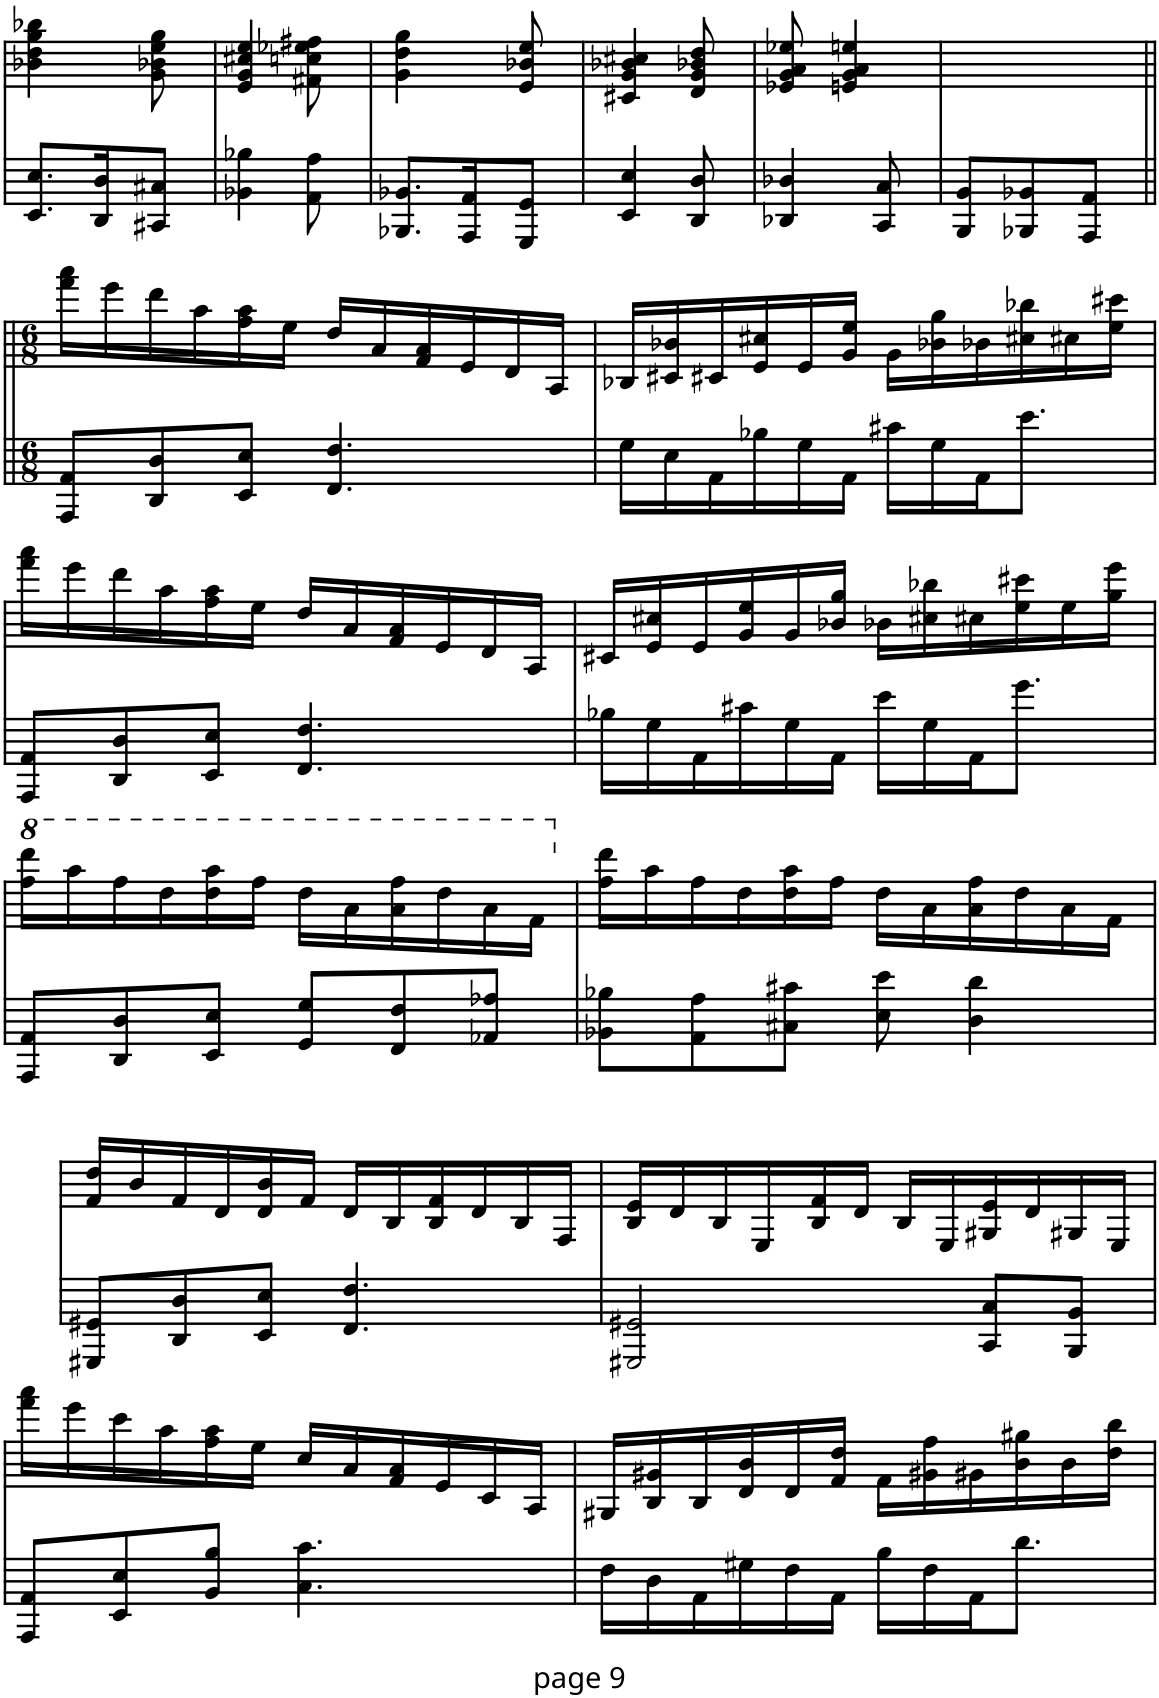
**kern	**kern
*part1	*part1
*staff2	*staff1
*I"Piano	*
*I'Pno.	*
!!LO:PB:g=z
*clefF4	*clefG2
*k[]	*k[]
*M3/8	*M3/8
=237	=237
8.EE/ 8.E/L	4b-X\ 4dd\ 4gg\ 4bb-X\
16DD/ 16D/K	.
8CC#X/ 8C#X/J	8g\ 8b-X\ 8ee\ 8gg\
=238	=238
4BB-X\ 4B-X\	4e/ 4g/ 4cc#X/ 4ee/
8AA\ 8A\	8f#X\ 8ccn\ 8ee-X\ 8ff#X\
=239	=239
8.BBB-X/ 8.BB-X/L	4g\ 4dd\ 4gg\
16AAA/ 16AA/K	.
8GGG/ 8GG/J	8e/ 8b-X/ 8ee/
=240	=240
4EE/ 4E/	4c#X/ 4g/ 4b-X/ 4cc#X/
8DD/ 8D/	8d/ 8g/ 8b-X/ 8dd/
=241	=241
4DD-X/ 4D-X/	8e-X/ 8g/ 8a/ 8ee-X/
.	4en/ 4g/ 4a/ 4een/
8CC/ 8C/	.
=242	=242
8BBB/ 8BB/L	4.ryy
8BBB-X/ 8BB-X/	.
8AAA/ 8AA/J	.
!!LO:LB:g=z
=243||	=243||
*M6/8	*M6/8
8AAA/ 8AA/L	16fff\ 16aaa\LL
.	16eee\
8DD/ 8D/	16ddd\
.	16aa\
8EE/ 8E/J	16ff\ 16aa\
.	16ee\JJ
4.FF/ 4.F/	16dd/LL
.	16a/
.	16f/ 16a/
.	16e/
.	16d/
.	16A/JJ
=244	=244
16G\LL	16B-X/LL
16E\	16c#X/ 16b-X/
16AA\	16c#X/
16B-X\	16e/ 16cc#X/
16G\	16e/
16AA\JJ	16g/ 16ee/JJ
16c#X\LL	16g\LL
16G\	16b-X\ 16gg\
16AA\J	16b-X\
8.e\J	16cc#X\ 16bb-X\
.	16cc#X\
.	16ee\ 16ccc#X\JJ
!!LO:LB:g=z
=245	=245
8AAA/ 8AA/L	16fff\ 16aaa\LL
.	16eee\
8DD/ 8D/	16ddd\
.	16aa\
8EE/ 8E/J	16ff\ 16aa\
.	16ee\JJ
4.FF/ 4.F/	16dd/LL
.	16a/
.	16f/ 16a/
.	16e/
.	16d/
.	16A/JJ
=246	=246
16B-X\LL	16c#X/LL
16G\	16e/ 16cc#X/
16AA\	16e/
16c#X\	16g/ 16ee/
16G\	16g/
16AA\JJ	16b-X/ 16gg/JJ
16e\LL	16b-X\LL
16G\	16cc#X\ 16bb-X\
16AA\J	16cc#X\
8.g\J	16ee\ 16ccc#X\
.	16ee\
.	16gg\ 16eee\JJ
!!LO:LB:g=z
=247	=247
*	*8va
8AAA/ 8AA/L	16fff\ 16dddd\LL
.	16aaa\
8DD/ 8D/	16fff\
.	16ddd\
8EE/ 8E/J	16ddd\ 16aaa\
.	16fff\JJ
8GG/ 8G/L	16ddd\LL
.	16aa\
8FF/ 8F/	16aa\ 16fff\
.	16ddd\
8AA-X/ 8A-X/J	16aa\
.	16ff\JJ
=248	=248
*	*X8va
8BB-X\ 8B-X\L	16ff\ 16ddd\LL
.	16aa\
8AA\ 8A\	16ff\
.	16dd\
8C#X\ 8c#X\J	16dd\ 16aa\
.	16ff\JJ
8E\ 8e\	16dd\LL
.	16a\
4D\ 4d\	16a\ 16ff\
.	16dd\
.	16a\
.	16f\JJ
!!LO:LB:g=z
=249	=249
8GGG#X/ 8GG#X/L	16f/ 16dd/LL
.	16b/
8DD/ 8D/	16f/
.	16d/
8EE/ 8E/J	16d/ 16b/
.	16f/JJ
4.FF/ 4.F/	16d/LL
.	16B/
.	16B/ 16f/
.	16d/
.	16B/
.	16F/JJ
=250	=250
2GGG#X/ 2GG#X/	16B/ 16e/LL
.	16d/
.	16B/
.	16E/
.	16B/ 16f/
.	16d/JJ
.	16B/LL
.	16E/
8CC/ 8C/L	16G#X/ 16e/
.	16d/
8BBB/ 8BB/J	16G#X/
.	16E/JJ
!!LO:LB:g=z
=251	=251
8AAA/ 8AA/L	16fff\ 16aaa\LL
.	16eee\
8EE/ 8E/	16ccc\
.	16aa\
8BB/ 8B/J	16ff\ 16aa\
.	16ee\JJ
4.C\ 4.c\	16cc/LL
.	16a/
.	16f/ 16a/
.	16e/
.	16c/
.	16A/JJ
=252	=252
16F\LL	16G#X/LL
16D\	16B/ 16g#X/
16AA\	16B/
16G#X\	16d/ 16b/
16F\	16d/
16AA\JJ	16f/ 16dd/JJ
16B\LL	16f\LL
16F\	16g#X\ 16ff\
16AA\J	16g#X\
8.d\J	16b\ 16gg#X\
.	16b\
.	16dd\ 16bb\JJ
=	=
*-	*-
